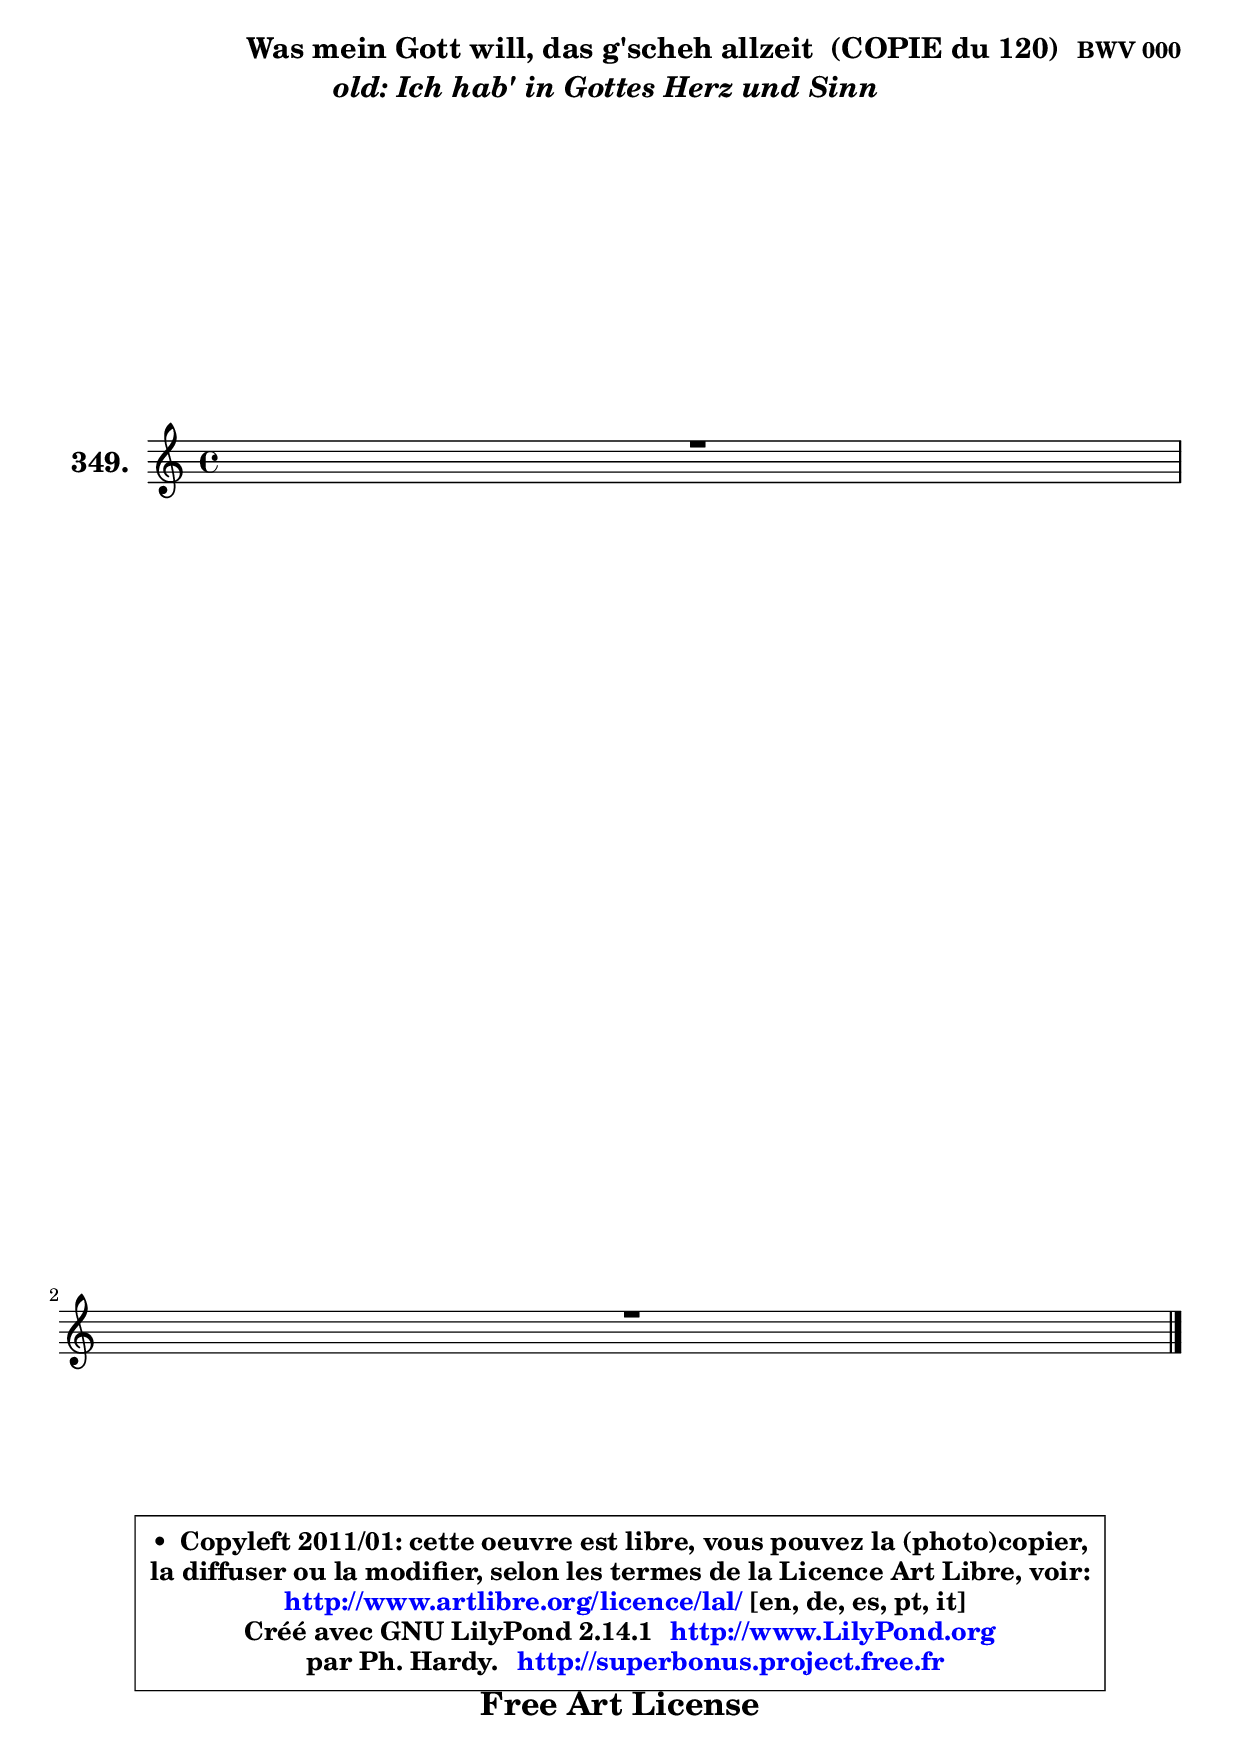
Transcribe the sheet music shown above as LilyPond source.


\version "2.14.1"

    \paper {
%	system-system-spacing #'padding = #0.1
%	score-system-spacing #'padding = #0.1
	ragged-bottom = ##f
	ragged-last-bottom = ##f
	}

    \header {
      opus = \markup { \bold "BWV 000" }
      piece = \markup { \hspace #9 \fontsize #2 \bold \column \center-align { \line { \hspace #9 "Was mein Gott will, das g'scheh allzeit  (COPIE du 120)" }
                                  \line { \italic "old: Ich hab' in Gottes Herz und Sinn" }
                              } }
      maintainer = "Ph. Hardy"
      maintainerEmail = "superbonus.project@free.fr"
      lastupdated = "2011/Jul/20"
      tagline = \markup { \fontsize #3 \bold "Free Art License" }
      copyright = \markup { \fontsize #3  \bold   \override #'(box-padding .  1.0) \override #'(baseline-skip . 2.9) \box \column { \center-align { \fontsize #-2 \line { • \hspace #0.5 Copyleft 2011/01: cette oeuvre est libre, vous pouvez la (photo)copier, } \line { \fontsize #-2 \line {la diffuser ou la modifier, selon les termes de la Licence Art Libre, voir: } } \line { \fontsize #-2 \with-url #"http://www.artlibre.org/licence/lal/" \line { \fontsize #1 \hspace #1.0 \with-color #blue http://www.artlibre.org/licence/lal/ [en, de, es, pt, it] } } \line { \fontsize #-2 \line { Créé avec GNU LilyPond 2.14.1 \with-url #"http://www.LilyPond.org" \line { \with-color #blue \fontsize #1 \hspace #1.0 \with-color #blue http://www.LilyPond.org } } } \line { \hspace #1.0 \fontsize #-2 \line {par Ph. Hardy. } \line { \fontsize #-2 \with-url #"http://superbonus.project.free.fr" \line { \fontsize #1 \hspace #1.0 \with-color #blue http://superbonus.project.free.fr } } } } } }

	  }

  guidemidi = {
	\tempo 4 = 78

	}

  upper = {
\displayLilyMusic \transpose c c {
	\time 4/4
	\key c \major
	\clef treble
	\voiceOne
	<< { 
	% SOPRANO
	\set Voice.midiInstrument = "acoustic grand"
	\relative c' {
	R1 |
\break
	R1 |
        \bar "|."
	} % fin de relative
	}

%	\context Voice="1" { \voiceTwo 
%	% ALTO
%	\set Voice.midiInstrument = "acoustic grand"
%	\relative c' {
%	
%        \bar "|."
%	} % fin de relative
%	\oneVoice
%	} >>
 >>
}
	}

    lower = {
\transpose c c {
	\time 4/4
	\key c \major
	\clef bass
	\voiceOne
	<< { 
	% TENOR
	\set Voice.midiInstrument = "acoustic grand"
	\relative c' {
	R1 |
\break
	R1 |
        \bar "|."
	} % fin de relative
	}
	\context Voice="1" { \voiceTwo 
	% BASS
	\set Voice.midiInstrument = "acoustic grand"
	\relative c {
        
        \bar "|."
	} % fin de relative
	\oneVoice
	} >>
}
	}


    \score { 

	\new PianoStaff <<
	\set PianoStaff.instrumentName = \markup { \bold \huge "349." }
	\new Staff = "upper" \upper
%	\new Staff = "lower" \lower
	>>

    \layout {
%	ragged-last = ##f
	   }

         } % fin de score

  \score {
\unfoldRepeats { << \guidemidi \upper >> }
    \midi {
    \context {
     \Staff
      \remove "Staff_performer"
               }

     \context {
      \Voice
       \consists "Staff_performer"
                }

     \context { 
      \Score
      tempoWholesPerMinute = #(ly:make-moment 78 4)
		}
	    }
	}



